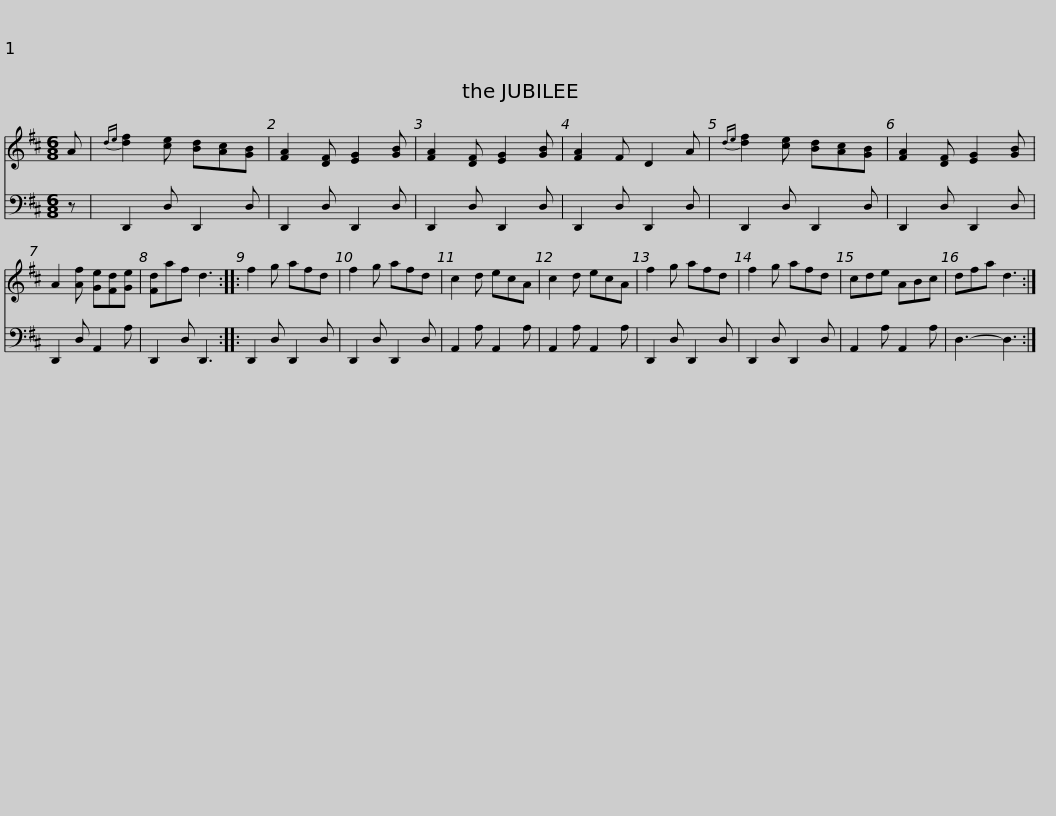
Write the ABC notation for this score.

X:1
%%score 1 2
L:1/8
M:6/8
I:linebreak $
K:D
V:1 treble
V:2 bass
V:1
 A |{de} [df]2 [ce] [Bd][Ac][GB] | [FA]2 [DF] [EG]2 [GB] | [FA]2 [DF] [EG]2 [GB] | [FA]2 F D2 A | %5
{de} [df]2 [ce] [Bd][Ac][GB] | [FA]2 [DF] [EG]2 [GB] | A2 [Af] [Ge][Fd][Ge] |$ [Fd]af d3 :: f2 g afd | %10
 f2 g afd | c2 d ecA | c2 d ecA | f2 g afd | f2 g afd | %15
 cde ABc |$ dfa d3 :| %17
V:2
 z | D,,2 D, D,,2 D, | D,,2 D, D,,2 D, | D,,2 D, D,,2 D, | D,,2 D, D,,2 D, | %5
 D,,2 D, D,,2 D, | D,,2 D, D,,2 D, | D,,2 D, A,,2 A, |$ D,,2 D, D,,3 :: D,,2 D, D,,2 D, | %10
 D,,2 D, D,,2 D, | A,,2 A, A,,2 A, | A,,2 A, A,,2 A, | D,,2 D, D,,2 D, | D,,2 D, D,,2 D, | %15
 A,,2 A, A,,2 A, |$ D,3- D,3 :| %17
